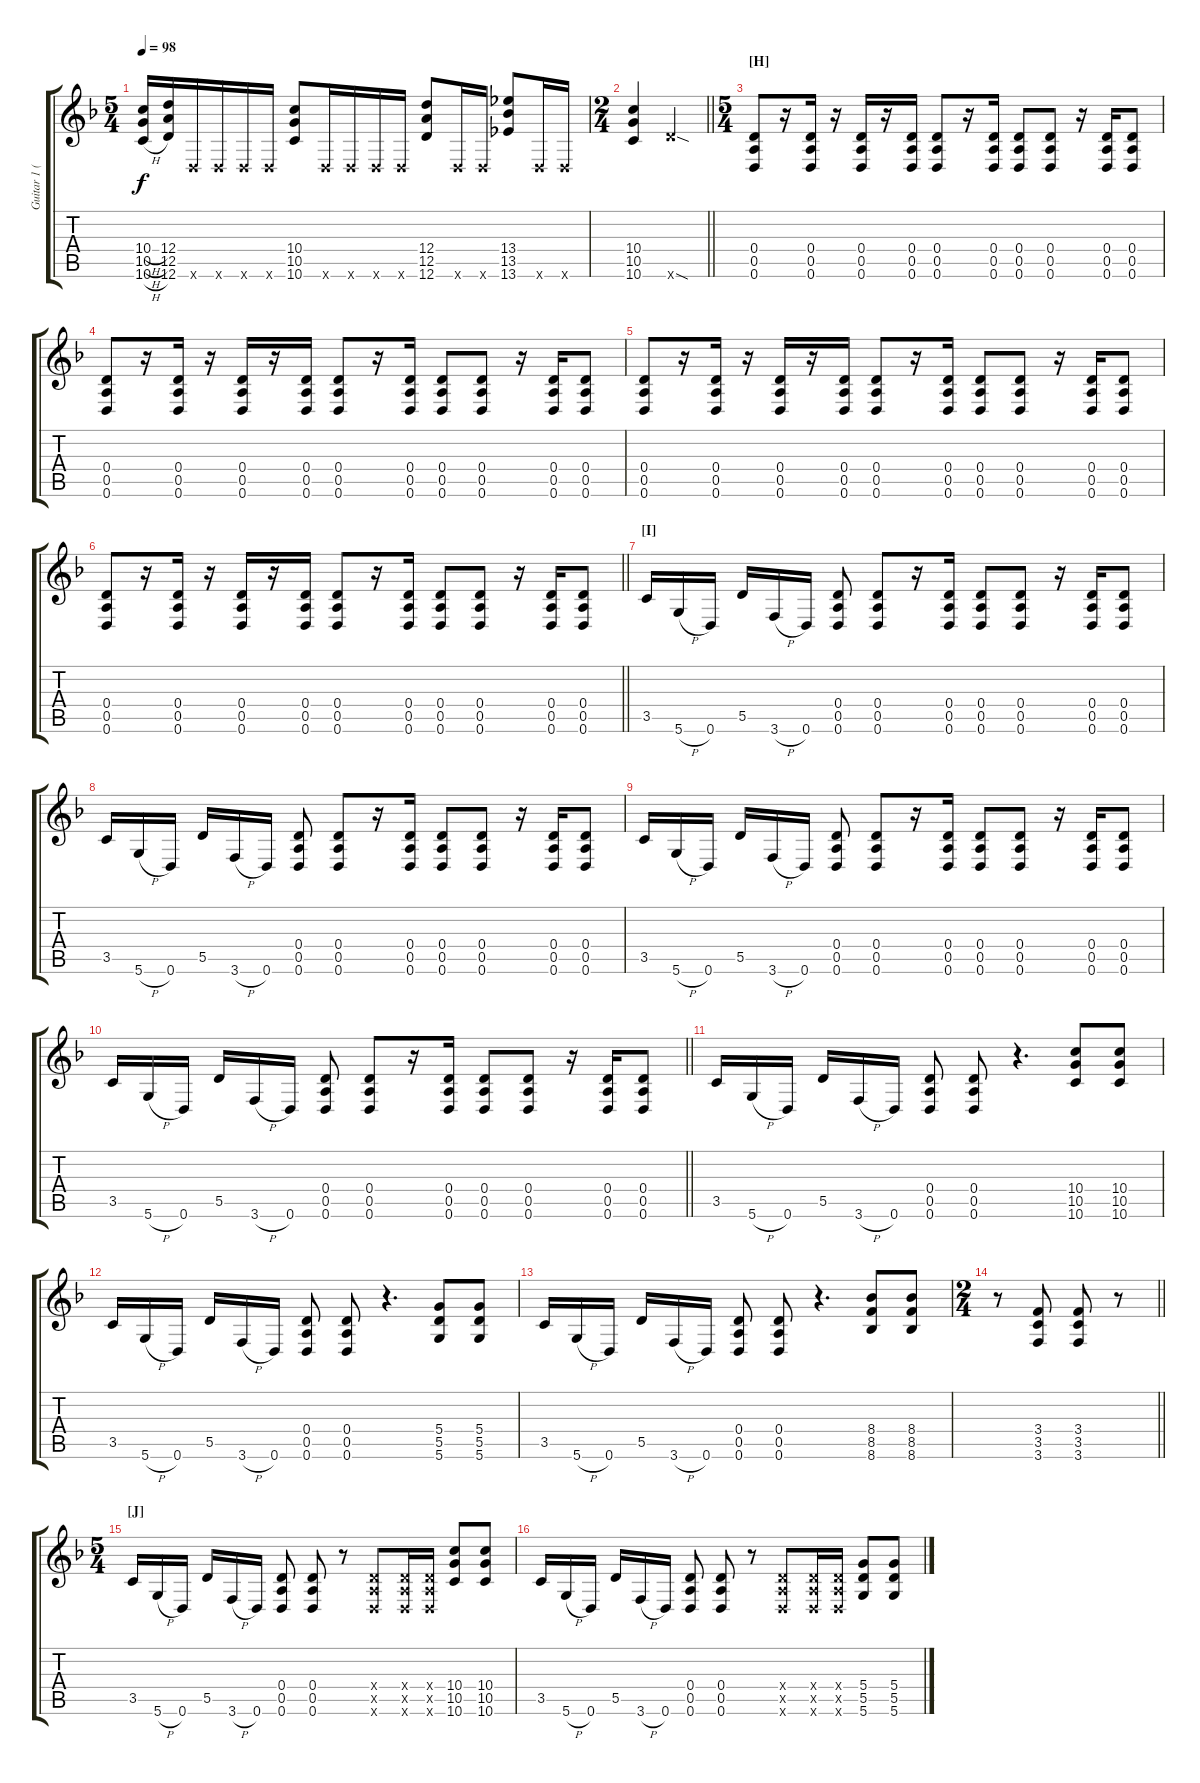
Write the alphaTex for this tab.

\track ("Guitar 1 (left)" "Guitar 1 (") {instrument distortionguitar}
\staff {score tabs}
\tuning (E4 B3 G3 D3 A2 D2) {hide}
\ts (5 4)
\tempo 98
\clef g2
\ks dminor
(10.4{h} 10.5{h} 10.6{h}).16{dy f} (12.4 12.5 12.6).16 0.6{x}.16 0.6{x}.16{beam merge} 0.6{x}.16 0.6{x}.16{beam split} (10.4 10.5 10.6).8{beam merge} 0.6{x}.16 0.6{x}.16 0.6{x}.16 0.6{x}.16 (12.4 12.5 12.6).8 0.6{x}.16 0.6{x}.16 (13.4 13.5 13.6).8 0.6{x}.16 0.6{x}.16 |
\ts (2 4)
\barLineRight lightlight
(10.4 10.5 10.6).4 12.6{sod x}.4 |
\ts (5 4)
\section ("" "[H]")
(0.4 0.5 0.6).8 r.16 (0.4 0.5 0.6).16 r.16 (0.4 0.5 0.6).16 r.16 (0.4 0.5 0.6).16{beam split} (0.4 0.5 0.6).8 r.16 (0.4 0.5 0.6).16{beam split} (0.4 0.5 0.6).8 (0.4 0.5 0.6).8 r.16 (0.4 0.5 0.6).16 (0.4 0.5 0.6).8 |
(0.4 0.5 0.6).8 r.16 (0.4 0.5 0.6).16 r.16 (0.4 0.5 0.6).16 r.16 (0.4 0.5 0.6).16{beam split} (0.4 0.5 0.6).8 r.16 (0.4 0.5 0.6).16{beam split} (0.4 0.5 0.6).8 (0.4 0.5 0.6).8 r.16 (0.4 0.5 0.6).16 (0.4 0.5 0.6).8 |
(0.4 0.5 0.6).8 r.16 (0.4 0.5 0.6).16 r.16 (0.4 0.5 0.6).16 r.16 (0.4 0.5 0.6).16{beam split} (0.4 0.5 0.6).8 r.16 (0.4 0.5 0.6).16{beam split} (0.4 0.5 0.6).8 (0.4 0.5 0.6).8 r.16 (0.4 0.5 0.6).16 (0.4 0.5 0.6).8 |
\barLineRight lightlight
(0.4 0.5 0.6).8 r.16 (0.4 0.5 0.6).16 r.16 (0.4 0.5 0.6).16 r.16 (0.4 0.5 0.6).16{beam split} (0.4 0.5 0.6).8 r.16 (0.4 0.5 0.6).16{beam split} (0.4 0.5 0.6).8 (0.4 0.5 0.6).8 r.16 (0.4 0.5 0.6).16 (0.4 0.5 0.6).8 |
\section ("" "[I]")
3.5.16 5.6{h}.16 0.6.16{beam split} 5.5.16{beam merge} 3.6{h}.16 0.6.16{beam split} (0.4 0.5 0.6).8{beam split} (0.4 0.5 0.6).8 r.16 (0.4 0.5 0.6).16{beam split} (0.4 0.5 0.6).8 (0.4 0.5 0.6).8 r.16 (0.4 0.5 0.6).16 (0.4 0.5 0.6).8 |
3.5.16 5.6{h}.16 0.6.16{beam split} 5.5.16{beam merge} 3.6{h}.16 0.6.16{beam split} (0.4 0.5 0.6).8{beam split} (0.4 0.5 0.6).8 r.16 (0.4 0.5 0.6).16{beam split} (0.4 0.5 0.6).8 (0.4 0.5 0.6).8 r.16 (0.4 0.5 0.6).16 (0.4 0.5 0.6).8 |
3.5.16 5.6{h}.16 0.6.16{beam split} 5.5.16{beam merge} 3.6{h}.16 0.6.16{beam split} (0.4 0.5 0.6).8{beam split} (0.4 0.5 0.6).8 r.16 (0.4 0.5 0.6).16{beam split} (0.4 0.5 0.6).8 (0.4 0.5 0.6).8 r.16 (0.4 0.5 0.6).16 (0.4 0.5 0.6).8 |
\barLineRight lightlight
3.5.16 5.6{h}.16 0.6.16{beam split} 5.5.16{beam merge} 3.6{h}.16 0.6.16{beam split} (0.4 0.5 0.6).8{beam split} (0.4 0.5 0.6).8 r.16 (0.4 0.5 0.6).16{beam split} (0.4 0.5 0.6).8 (0.4 0.5 0.6).8 r.16 (0.4 0.5 0.6).16 (0.4 0.5 0.6).8 |
3.5.16 5.6{h}.16 0.6.16{beam split} 5.5.16{beam merge} 3.6{h}.16 0.6.16{beam split} (0.4 0.5 0.6).8{beam split} (0.4 0.5 0.6).8 r.4{d} (10.4 10.5 10.6).8 (10.4 10.5 10.6).8 |
3.5.16 5.6{h}.16 0.6.16{beam split} 5.5.16{beam merge} 3.6{h}.16 0.6.16{beam split} (0.4 0.5 0.6).8{beam split} (0.4 0.5 0.6).8 r.4{d} (5.4 5.5 5.6).8 (5.4 5.5 5.6).8 |
3.5.16 5.6{h}.16 0.6.16{beam split} 5.5.16{beam merge} 3.6{h}.16 0.6.16{beam split} (0.4 0.5 0.6).8{beam split} (0.4 0.5 0.6).8 r.4{d} (8.4 8.5 8.6).8 (8.4 8.5 8.6).8 |
\ts (2 4)
\barLineRight lightlight
r.8 (3.4 3.5 3.6).8 (3.4 3.5 3.6).8 r.8 |
\ts (5 4)
\section ("" "[J]")
3.5.16 5.6{h}.16 0.6.16{beam split} 5.5.16{beam merge} 3.6{h}.16 0.6.16{beam split} (0.4 0.5 0.6).8{beam split} (0.4 0.5 0.6).8 r.8 (0.4{x} 0.5{x} 0.6{x}).8 (0.4{x} 0.5{x} 0.6{x}).16 (0.4{x} 0.5{x} 0.6{x}).16 (10.4 10.5 10.6).8 (10.4 10.5 10.6).8 |
3.5.16 5.6{h}.16 0.6.16{beam split} 5.5.16{beam merge} 3.6{h}.16 0.6.16{beam split} (0.4 0.5 0.6).8{beam split} (0.4 0.5 0.6).8 r.8 (0.4{x} 0.5{x} 0.6{x}).8 (0.4{x} 0.5{x} 0.6{x}).16 (0.4{x} 0.5{x} 0.6{x}).16 (5.4 5.5 5.6).8 (5.4 5.5 5.6).8
